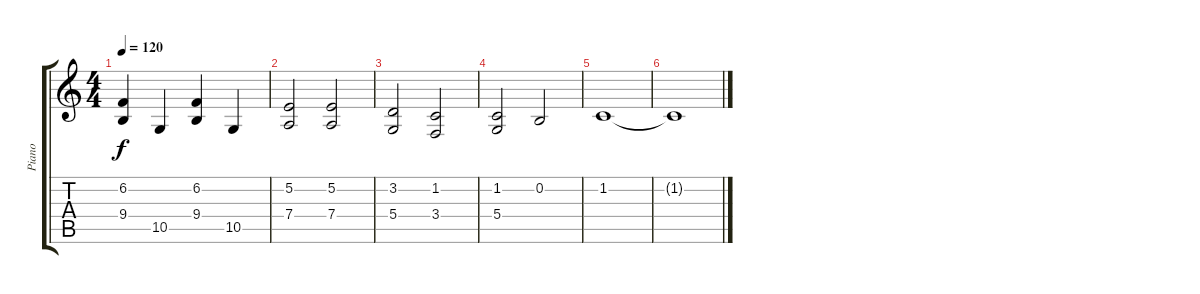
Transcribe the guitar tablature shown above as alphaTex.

\track ("Piano" "Piano") {instrument brightacousticpiano bank 7}
\staff {score tabs}
\tuning (E4 B3 G3 D3 A2 E2) {hide}
\ts (4 4)
\tempo 120
\clef g2
\ks c
(6.2 9.4).4{dy f} 10.5.4 (6.2 9.4).4 10.5.4 |
(5.2 7.4).2 (5.2 7.4).2 |
(3.2 5.4).2 (1.2 3.4).2 |
(1.2 5.4).2 0.2.2 |
1.2.1 |
1.2{t}.1
